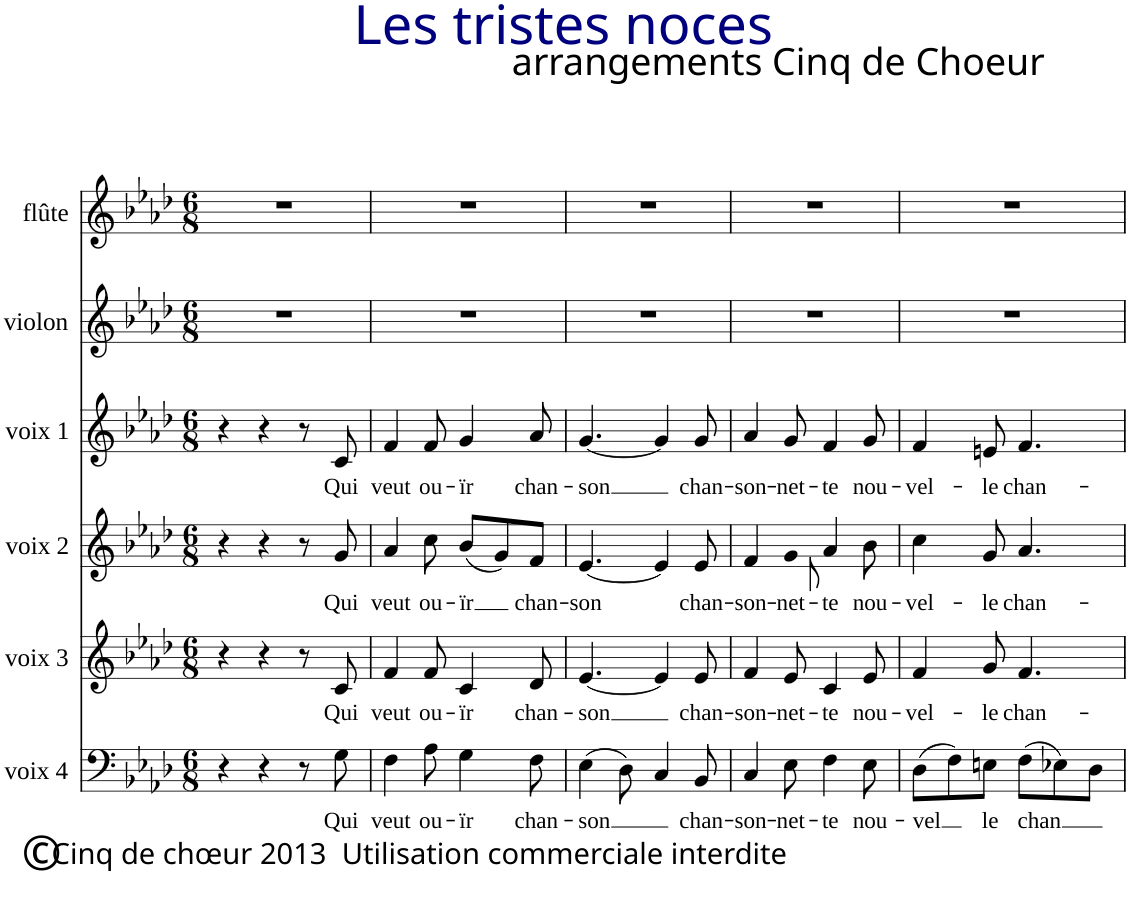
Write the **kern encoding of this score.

**kern	**text	**kern	**text	**kern	**text	**kern	**text	**kern	**kern
*part6	*part6	*part5	*part5	*part4	*part4	*part3	*part3	*part2	*part1
*staff6	*staff6	*staff5	*staff5	*staff4	*staff4	*staff3	*staff3	*staff2	*staff1
*I"voix 4	*	*I"voix 3	*	*I"voix 2	*	*I"voix 1	*	*I"violon	*I"flûte
*	*	*	*	*	*	*	*	*	*I'Fl
*clefF4	*	*clefG2	*	*clefG2	*	*clefG2	*	*clefG2	*clefG2
*	*	*	*	*Trd4c7	*	*Trd1c2	*	*	*
*k[b-e-a-d-]	*	*k[b-e-a-d-]	*	*k[b-e-a-d-]	*	*k[b-e-a-d-]	*	*k[b-e-a-d-]	*k[b-e-a-d-]
*M6/8	*	*M6/8	*	*M6/8	*	*M6/8	*	*M6/8	*M6/8
=1	=1	=1	=1	=1	=1	=1	=1	=1	=1
4r	.	4r	.	4r	.	4r	.	2.r	2.r
4r	.	4r	.	4r	.	4r	.	.	.
8r	.	8r	.	8r	.	8r	.	.	.
!	!LO:LY:b	!	!LO:LY:b	!	!LO:LY:b	!	!LO:LY:b	!	!
8G\	Qui	8c/	Qui	8g/	Qui	8c/	Qui	.	.
=2	=2	=2	=2	=2	=2	=2	=2	=2	=2
!	!LO:LY:b	!	!LO:LY:b	!	!LO:LY:b	!	!LO:LY:b	!	!
4F\	veut	4f/	veut	4a-/	veut	4f/	veut	2.r	2.r
!	!LO:LY:b	!	!LO:LY:b	!	!LO:LY:b	!	!LO:LY:b	!	!
8A-\	ou-	8f/	ou-	8cc\	ou-	8f/	ou-	.	.
!	!LO:LY:b	!	!LO:LY:b	!	!LO:LY:b	!	!LO:LY:b	!	!
4G\	-ïr	4c/	-ïr	(8b-/L	-ïr	4g/	-ïr	.	.
.	.	.	.	8g/)	.	.	.	.	.
!	!LO:LY:b	!	!LO:LY:b	!	!LO:LY:b	!	!LO:LY:b	!	!
8F\	chan-	8d-/	chan-	8f/J	chan-	8a-/	chan-	.	.
=3	=3	=3	=3	=3	=3	=3	=3	=3	=3
!	!LO:LY:b	!	!LO:LY:b	!	!LO:LY:b	!	!LO:LY:b	!	!
(4E-\	-son	[4.e-/	-son	[4.e-/	-son	[4.g/	-son	2.r	2.r
8D-\)	.	.	.	.	.	.	.	.	.
4C/	.	4e-/]	.	4e-/]	.	4g/]	.	.	.
!	!LO:LY:b	!	!LO:LY:b	!	!LO:LY:b	!	!LO:LY:b	!	!
8BB-/	chan-	8e-/	chan-	8e-/	chan-	8g/	chan-	.	.
=4	=4	=4	=4	=4	=4	=4	=4	=4	=4
!	!LO:LY:b	!	!LO:LY:b	!	!LO:LY:b	!	!LO:LY:b	!	!
4C/	-son-	4f/	-son-	4f/	-son-	4a-/	-son-	2.r	2.r
!	!LO:LY:b	!	!LO:LY:b	!	!LO:LY:b	!	!LO:LY:b	!	!
8E-\	-net-	8e-/	-net-	8g/	-net-	8g/	-net-	.	.
!	!LO:LY:b	!	!LO:LY:b	!	!LO:LY:b	!	!LO:LY:b	!	!
4F\	-te	4c/	-te	4a-/	-te	4f/	-te	.	.
!	!LO:LY:b	!	!LO:LY:b	!	!LO:LY:b	!	!LO:LY:b	!	!
8E-\	nou-	8e-/	nou-	8b-\	nou-	8g/	nou-	.	.
=5	=5	=5	=5	=5	=5	=5	=5	=5	=5
!	!LO:LY:b	!	!LO:LY:b	!	!LO:LY:b	!	!LO:LY:b	!	!
(8D-\L	-vel	4f/	-vel-	4cc\	-vel-	4f/	-vel-	2.r	2.r
8F\)	.	.	.	.	.	.	.	.	.
!	!LO:LY:b	!	!LO:LY:b	!	!LO:LY:b	!	!LO:LY:b	!	!
8En\J	le	8g/	-le	8g/	-le	8en/	-le	.	.
!	!LO:LY:b	!	!LO:LY:b	!	!LO:LY:b	!	!LO:LY:b	!	!
(8F\L	chan	4.f/	chan-	4.a-/	chan-	4.f/	chan-	.	.
8E-X\)	.	.	.	.	.	.	.	.	.
8D-\J	.	.	.	.	.	.	.	.	.
=	=	=	=	=	=	=	=	=	=
*-	*-	*-	*-	*-	*-	*-	*-	*-	*-
